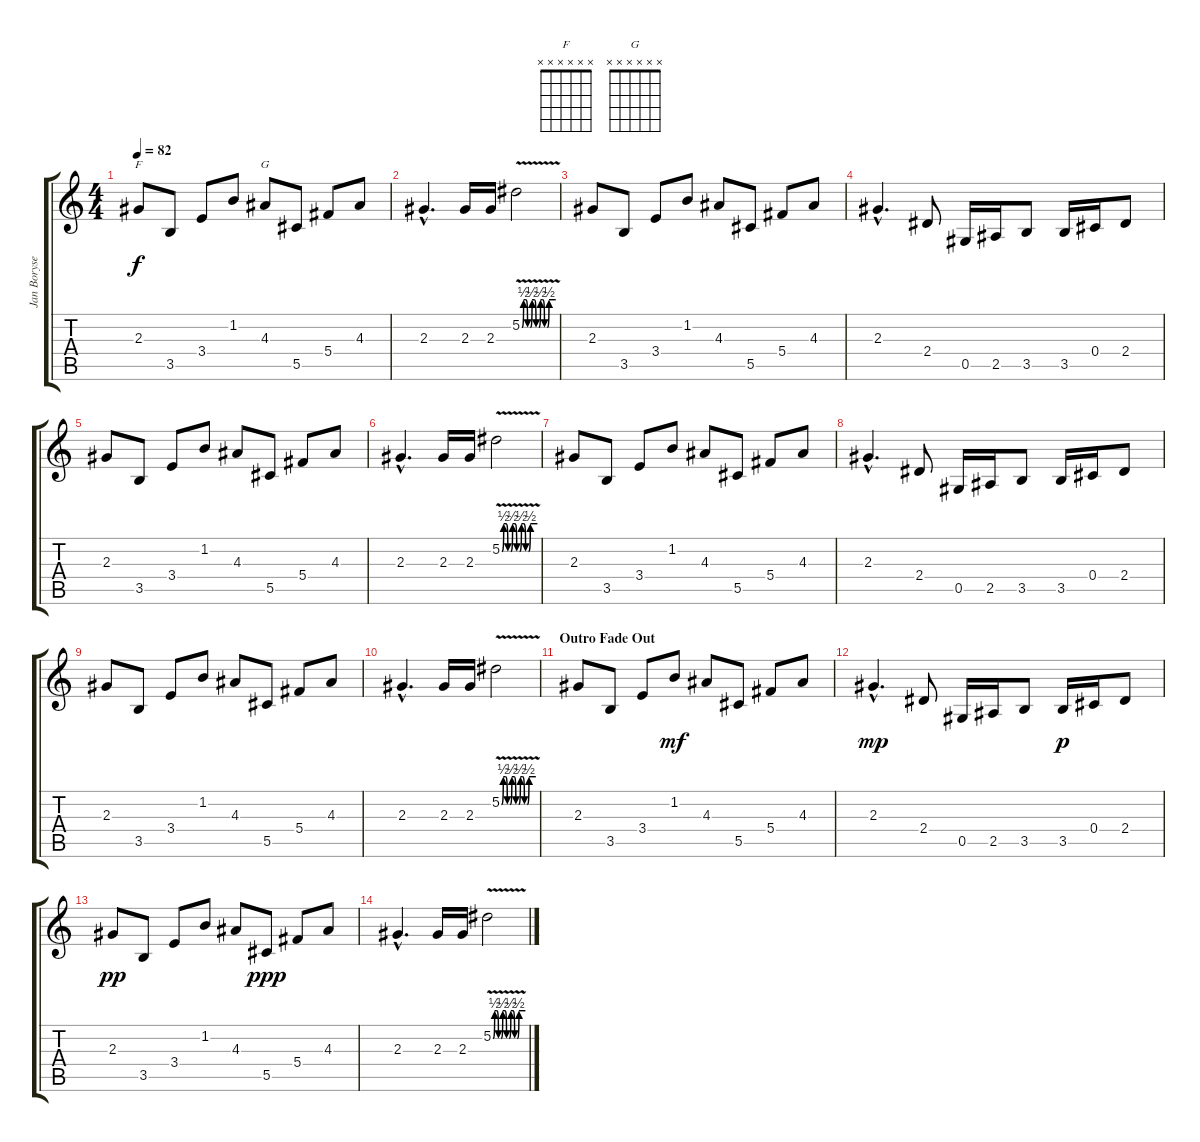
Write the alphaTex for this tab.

\track ("Jan Borysewicz" "Jan Boryse") {instrument distortionguitar}
\staff {score tabs}
\tuning (Eb4 Bb3 Gb3 Db3 Ab2 Eb2) {hide}
\chord ("F" x x x x x x)
\chord ("G" x x x x x x)
\ts (4 4)
\tempo 82
\clef g2
\ks c
2.3.8{ch "F" dy f} 3.5.8 3.4.8 1.2.8 4.3.8{ch "G"} 5.5.8 5.4.8 4.3.8 |
2.3{hac}.4{d} 2.3.16 2.3.16 5.2{be (custom 0 0 3 2 7 2 10 0 15 0 18 2 22 2 25 0 30 0 33 2 37 2 40 0 45 0 48 2 60 2) v}.2 |
2.3.8 3.5.8 3.4.8 1.2.8 4.3.8 5.5.8 5.4.8 4.3.8 |
2.3{hac}.4{d} 2.4.8 0.5.16 2.5.16 3.5.8 3.5.16 0.4.16 2.4.8 |
2.3.8 3.5.8 3.4.8 1.2.8 4.3.8 5.5.8 5.4.8 4.3.8 |
2.3{hac}.4{d} 2.3.16 2.3.16 5.2{be (custom 0 0 3 2 7 2 10 0 15 0 18 2 22 2 25 0 30 0 33 2 37 2 40 0 45 0 48 2 60 2) v}.2 |
2.3.8 3.5.8 3.4.8 1.2.8 4.3.8 5.5.8 5.4.8 4.3.8 |
2.3{hac}.4{d} 2.4.8 0.5.16 2.5.16 3.5.8 3.5.16 0.4.16 2.4.8 |
2.3.8 3.5.8 3.4.8 1.2.8 4.3.8 5.5.8 5.4.8 4.3.8 |
2.3{hac}.4{d} 2.3.16 2.3.16 5.2{be (custom 0 0 3 2 7 2 10 0 15 0 18 2 22 2 25 0 30 0 33 2 37 2 40 0 45 0 48 2 60 2) v}.2 |
\section ("" "Outro Fade Out")
2.3.8 3.5.8 3.4.8 1.2.8{dy mf} 4.3.8 5.5.8 5.4.8 4.3.8 |
2.3{hac}.4{d dy mp} 2.4.8 0.5.16 2.5.16 3.5.8 3.5.16{dy p} 0.4.16 2.4.8 |
2.3.8{dy pp} 3.5.8 3.4.8 1.2.8 4.3.8 5.5.8{dy ppp} 5.4.8 4.3.8 |
2.3{hac}.4{d} 2.3.16 2.3.16 5.2{be (custom 0 0 3 2 7 2 10 0 15 0 18 2 22 2 25 0 30 0 33 2 37 2 40 0 45 0 48 2 60 2) v}.2
